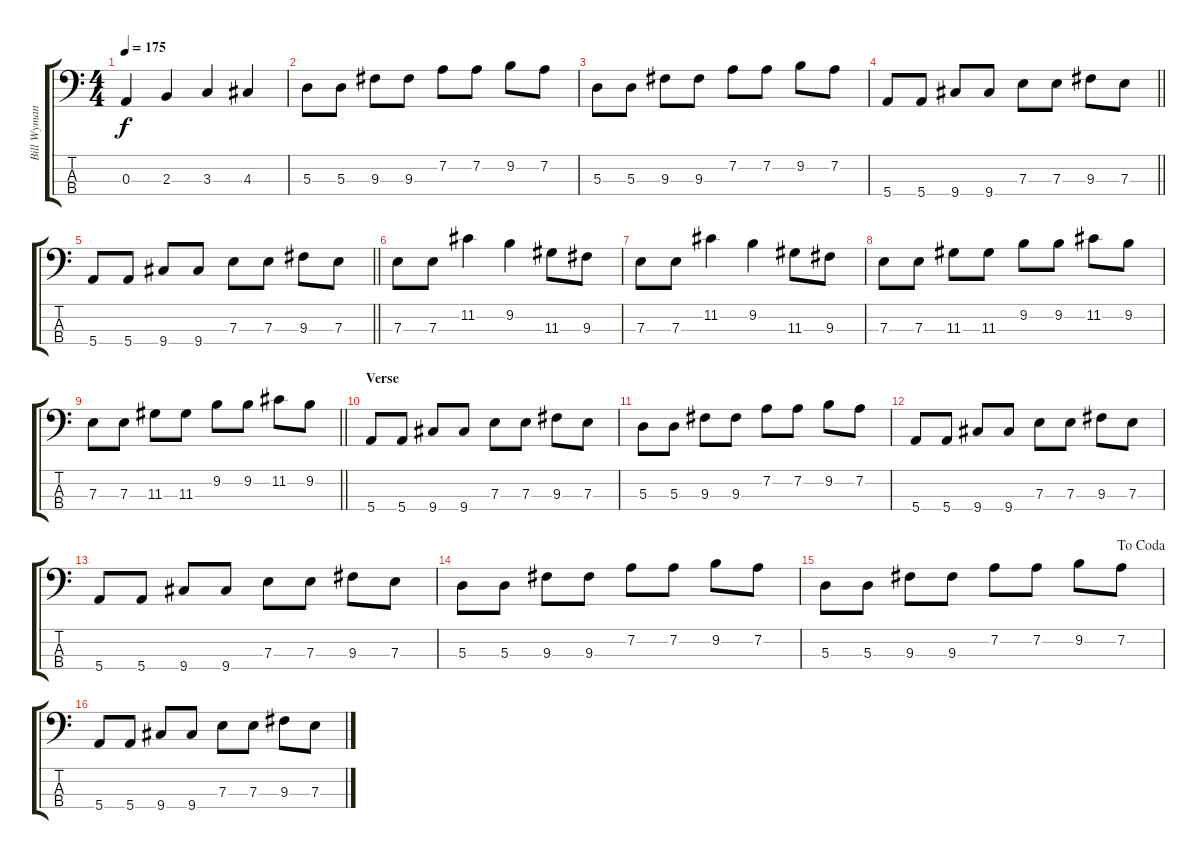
\track ("Bill Wyman" "Bill Wyman") {instrument electricbassfinger}
\staff {score tabs}
\tuning (G2 D2 A1 E1) {hide}
\ts (4 4)
\tempo 175
\clef f4
\ks c
0.3.4{dy f} 2.3.4 3.3.4 4.3.4 |
5.3.8 5.3.8 9.3.8 9.3.8 7.2.8 7.2.8 9.2.8 7.2.8 |
5.3.8 5.3.8 9.3.8 9.3.8 7.2.8 7.2.8 9.2.8 7.2.8 |
\barLineRight lightlight
5.4.8 5.4.8 9.4.8 9.4.8 7.3.8 7.3.8 9.3.8 7.3.8 |
\barLineRight lightlight
5.4.8 5.4.8 9.4.8 9.4.8 7.3.8 7.3.8 9.3.8 7.3.8 |
7.3.8 7.3.8 11.2.4 9.2.4 11.3.8 9.3.8 |
7.3.8 7.3.8 11.2.4 9.2.4 11.3.8 9.3.8 |
7.3.8 7.3.8 11.3.8 11.3.8 9.2.8 9.2.8 11.2.8 9.2.8 |
\barLineRight lightlight
7.3.8 7.3.8 11.3.8 11.3.8 9.2.8 9.2.8 11.2.8 9.2.8 |
\section ("" "Verse")
5.4.8 5.4.8 9.4.8 9.4.8 7.3.8 7.3.8 9.3.8 7.3.8 |
5.3.8 5.3.8 9.3.8 9.3.8 7.2.8 7.2.8 9.2.8 7.2.8 |
5.4.8 5.4.8 9.4.8 9.4.8 7.3.8 7.3.8 9.3.8 7.3.8 |
5.4.8 5.4.8 9.4.8 9.4.8 7.3.8 7.3.8 9.3.8 7.3.8 |
5.3.8 5.3.8 9.3.8 9.3.8 7.2.8 7.2.8 9.2.8 7.2.8 |
\jump dacoda
5.3.8 5.3.8 9.3.8 9.3.8 7.2.8 7.2.8 9.2.8 7.2.8 |
5.4.8 5.4.8 9.4.8 9.4.8 7.3.8 7.3.8 9.3.8 7.3.8
